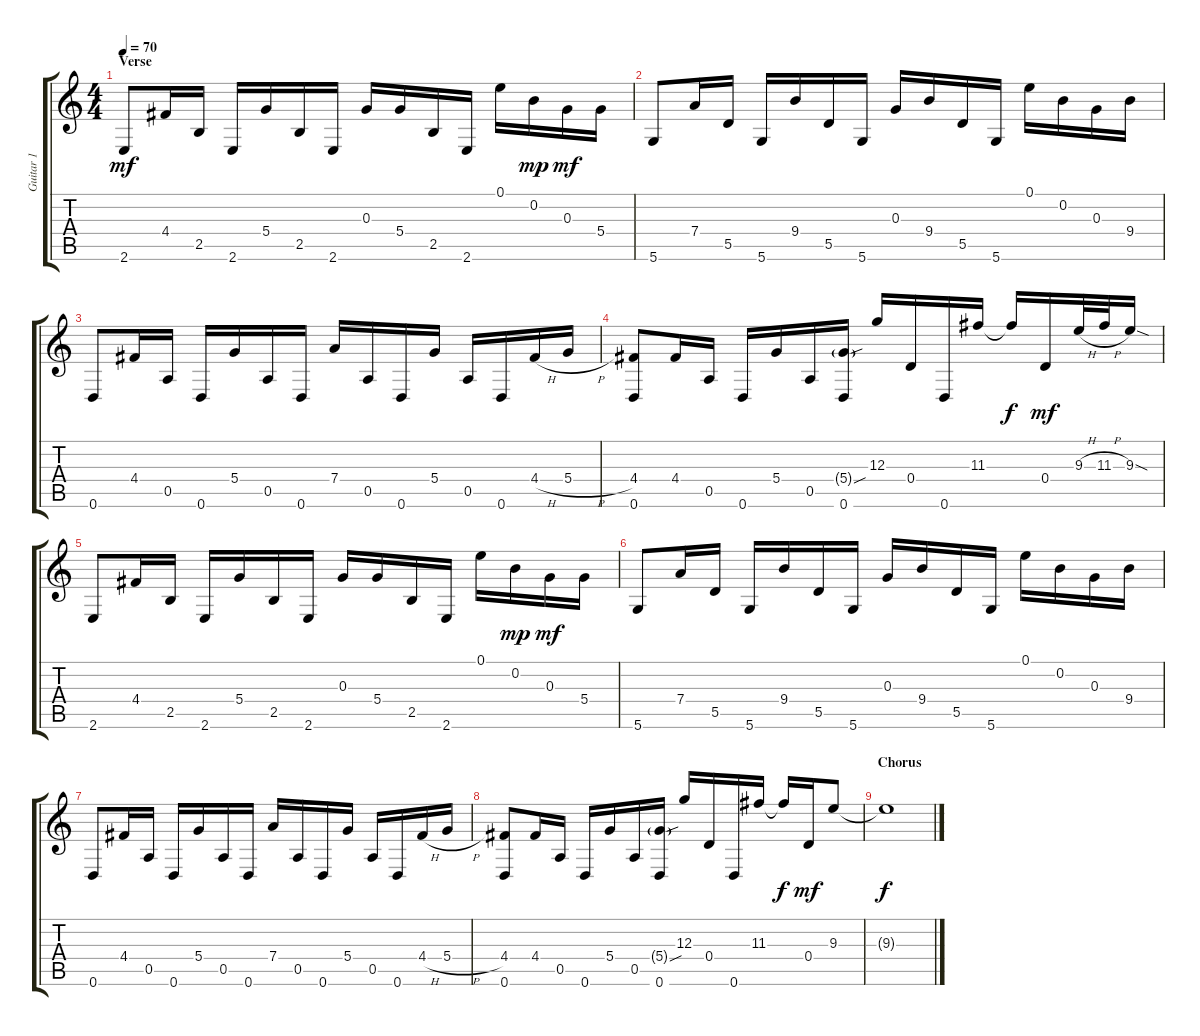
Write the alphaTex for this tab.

\track ("Guitar 1" "Guitar 1") {instrument electricguitarclean}
\staff {score tabs}
\tuning (E4 B3 G3 D3 A2 D2) {hide}
\ts (4 4)
\section ("" "Verse")
\tempo 70
\clef g2
\ks c
2.6.8{dy mf} 4.4.16 2.5.16 2.6.16 5.4.16 2.5.16 2.6.16 0.3.16 5.4.16 2.5.16 2.6.16 0.1.16 0.2.16{dy mp} 0.3.16{dy mf} 5.4.16 |
5.6.8 7.4.16 5.5.16 5.6.16 9.4.16 5.5.16 5.6.16 0.3.16 9.4.16 5.5.16 5.6.16 0.1.16 0.2.16 0.3.16 9.4.16 |
0.6.8 4.4.16 0.5.16 0.6.16 5.4.16 0.5.16 0.6.16 7.4.16 0.5.16 0.6.16 5.4.16 0.5.16 0.6.16 4.4{h}.16 5.4{h}.16 |
(4.4 0.6).8 4.4.16 0.5.16 0.6.16 5.4.16 0.5.16 (5.4{sou g} 0.6).16 12.3.16 0.4.16 0.6.16 11.3.16 11.3{t}.16{dy f} 0.4.16{dy mf} 9.3{h}.32 11.3{h}.32 9.3{sod}.16 |
2.6.8 4.4.16 2.5.16 2.6.16 5.4.16 2.5.16 2.6.16 0.3.16 5.4.16 2.5.16 2.6.16 0.1.16 0.2.16{dy mp} 0.3.16{dy mf} 5.4.16 |
5.6.8 7.4.16 5.5.16 5.6.16 9.4.16 5.5.16 5.6.16 0.3.16 9.4.16 5.5.16 5.6.16 0.1.16 0.2.16 0.3.16 9.4.16 |
0.6.8 4.4.16 0.5.16 0.6.16 5.4.16 0.5.16 0.6.16 7.4.16 0.5.16 0.6.16 5.4.16 0.5.16 0.6.16 4.4{h}.16 5.4{h}.16 |
(4.4 0.6).8 4.4.16 0.5.16 0.6.16 5.4.16 0.5.16 (5.4{sou g} 0.6).16 12.3.16 0.4.16 0.6.16 11.3.16 11.3{t}.16{dy f} 0.4.16{dy mf} 9.3.8 |
\section ("" "Chorus")
9.3{t}.1{dy f}
